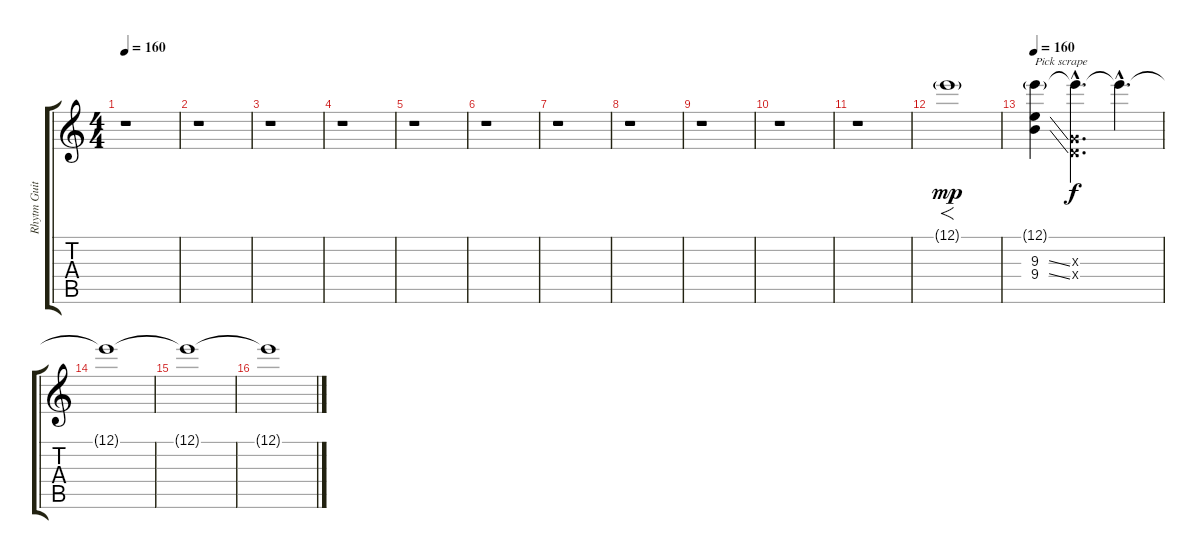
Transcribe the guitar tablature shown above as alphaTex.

\track ("Rhytm Guitar" "Rhytm Guit") {instrument overdrivenguitar}
\staff {score tabs}
\tuning (E4 B3 G3 D3 A2 E2) {hide}
\ts (4 4)
\tempo 160
\clef g2
\ks c
r.1{dy mp} |
r.1 |
r.1 |
r.1 |
r.1 |
r.1 |
r.1 |
r.1 |
r.1 |
r.1 |
r.1 |
12.1{g}.1{f} |
\tempo 160
(12.1{g} 9.3{ss} 9.4{ss}).4{txt "Pick scrape"} (12.1{hac t} 0.3{hac x} 0.4{hac x}).4{d dy f} 12.1{hac t}.4{d} |
12.1{t}.1 |
12.1{t}.1 |
12.1{t}.1
